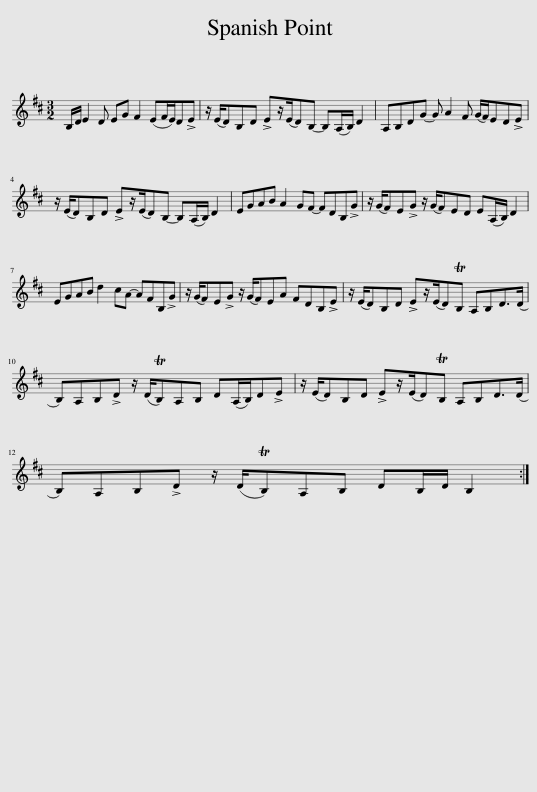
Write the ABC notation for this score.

X:1
L:1/8
M:3/2
I:linebreak $
K:D
V:1 treble
V:1
 B,/D/ E2 D EG F2 (EF/E/)D!>!E | z/ (E/D)B,D !>!Ez/(E/D)B,- B,(A,/B,/) D2 | A,B,DG- G A2 F (G/F/)ED!>!E |$ z/ (E/D)B,D !>!Ez/(E/D)B,- B,(A,/B,/) D2 | EGAB A2 GF- FDB,!>!G | %5
 z/ (G/F)E!>!G z/ (G/F)ED E(A,/B,/) D2 |$ EGAB d2 cA- AFB,!>!G | z/ (G/F)E!>!G z/ (G/F)EA FDB,!>!E | z/ (E/D)B,D !>!Ez/(E/D)TB, A,B,D>(D |$ B,)A,B,!>!D z/ (D/TB,)A,B, D(A,/B,/)D!>!E | %10
 z/ (E/D)B,D !>!Ez/(E/D)TB, A,B,D>(D |$ B,)A,B,!>!D z/ (D/TB,)A,B, DB,/D/ B,2 :| %12
